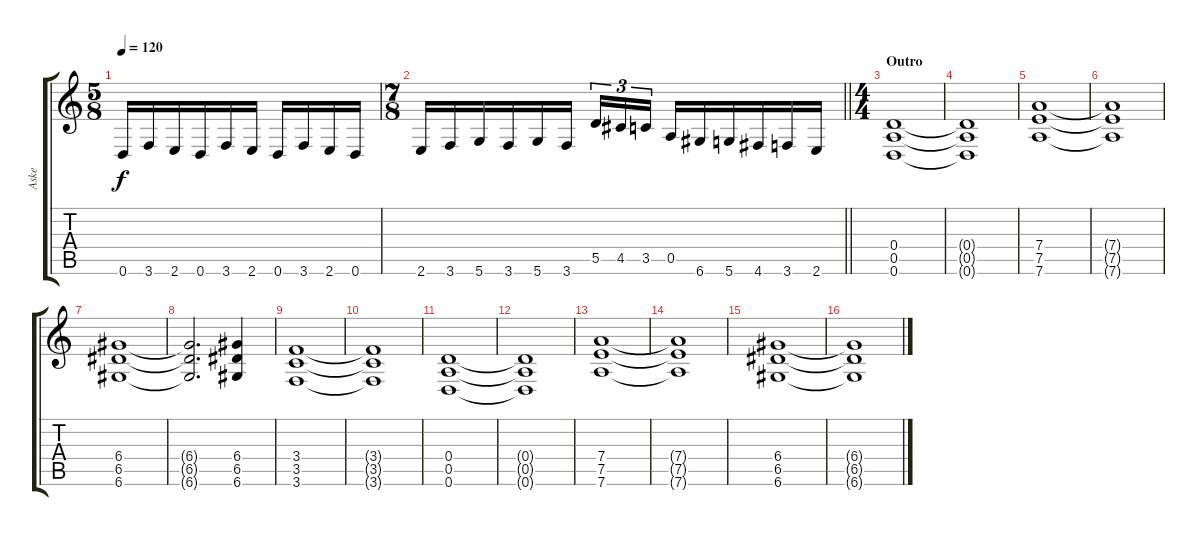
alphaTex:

\track ("Aske" "Aske") {solo instrument overdrivenguitar}
\staff {score tabs}
\tuning (E4 B3 G3 D3 A2 D2) {hide}
\ts (5 8)
\tempo 120
\clef g2
\ks c
0.6.16{dy f} 3.6.16 2.6.16 0.6.16 3.6.16 2.6.16 0.6.16 3.6.16 2.6.16 0.6.16 |
\ts (7 8)
\barLineRight lightlight
2.6.16 3.6.16 5.6.16 3.6.16 5.6.16 3.6.16 5.5.16{tu (3 2)} 4.5.16{tu (3 2)} 3.5.16{tu (3 2)} 0.5.16 6.6.16 5.6.16 4.6.16 3.6.16 2.6.16 |
\ts (4 4)
\section ("" "Outro")
(0.4 0.5 0.6).1 |
(0.4{t} 0.5{t} 0.6{t}).1 |
(7.4 7.5 7.6).1 |
(7.4{t} 7.5{t} 7.6{t}).1 |
(6.4 6.5 6.6).1 |
(6.4{t} 6.5{t} 6.6{t}).2{d} (6.4 6.5 6.6).4 |
(3.4 3.5 3.6).1 |
(3.4{t} 3.5{t} 3.6{t}).1 |
(0.4 0.5 0.6).1 |
(0.4{t} 0.5{t} 0.6{t}).1 |
(7.4 7.5 7.6).1 |
(7.4{t} 7.5{t} 7.6{t}).1 |
(6.4 6.5 6.6).1 |
(6.4{t} 6.5{t} 6.6{t}).1
